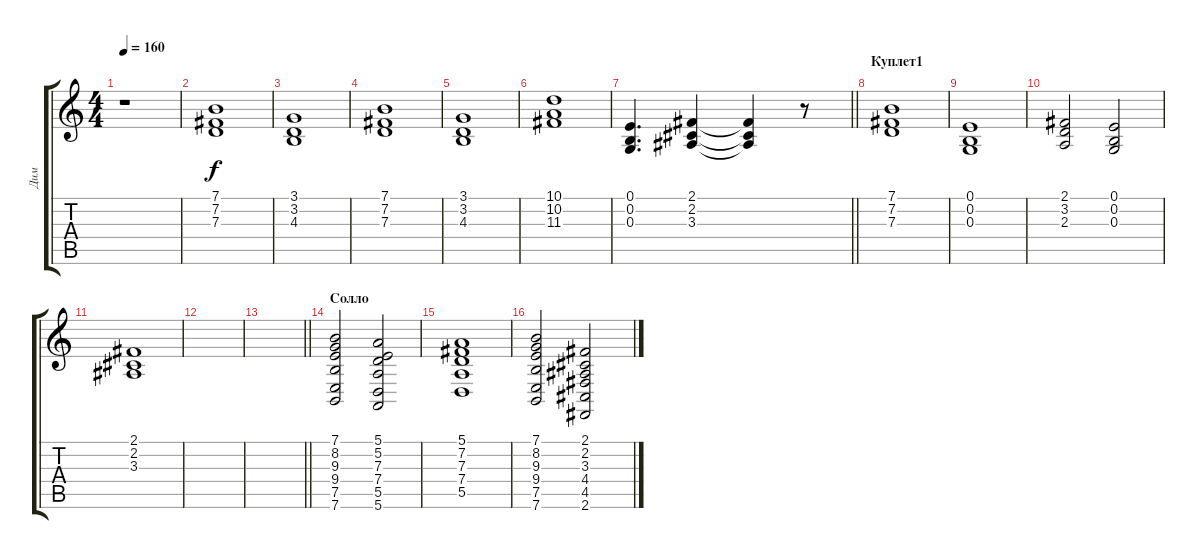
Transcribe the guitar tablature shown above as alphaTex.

\track ("Дим" "Дим") {instrument synthstrings1}
\staff {score tabs}
\tuning (E4 B3 G3 D3 A2 E2) {hide}
\ts (4 4)
\tempo 160
\clef g2
\ks c
r.1{dy f instrument synthstrings1} |
(7.1 7.2 7.3).1 |
(3.1 3.2 4.3).1 |
(7.1 7.2 7.3).1 |
(3.1 3.2 4.3).1 |
(10.1 10.2 11.3).1 |
\barLineRight lightlight
(0.1 0.2 0.3).4{d} (2.1 2.2 3.3).4 (2.1{t} 2.2{t} 3.3{t}).4 r.8 |
\section ("" "Куплет1")
(7.1 7.2 7.3).1 |
(0.1 0.2 0.3).1 |
(2.1 3.2 2.3).2 (0.1 0.2 0.3).2 |
(2.1 2.2 3.3).1 |
|
\barLineRight lightlight
|
\section ("" "Солло")
(7.1 8.2 9.3 9.4 7.5 7.6).2 (5.1 5.2 7.3 7.4 5.5 5.6).2 |
(5.1 7.2 7.3 7.4 5.5).1 |
(7.1 8.2 9.3 9.4 7.5 7.6).2 (2.1 2.2 3.3 4.4 4.5 2.6).2
